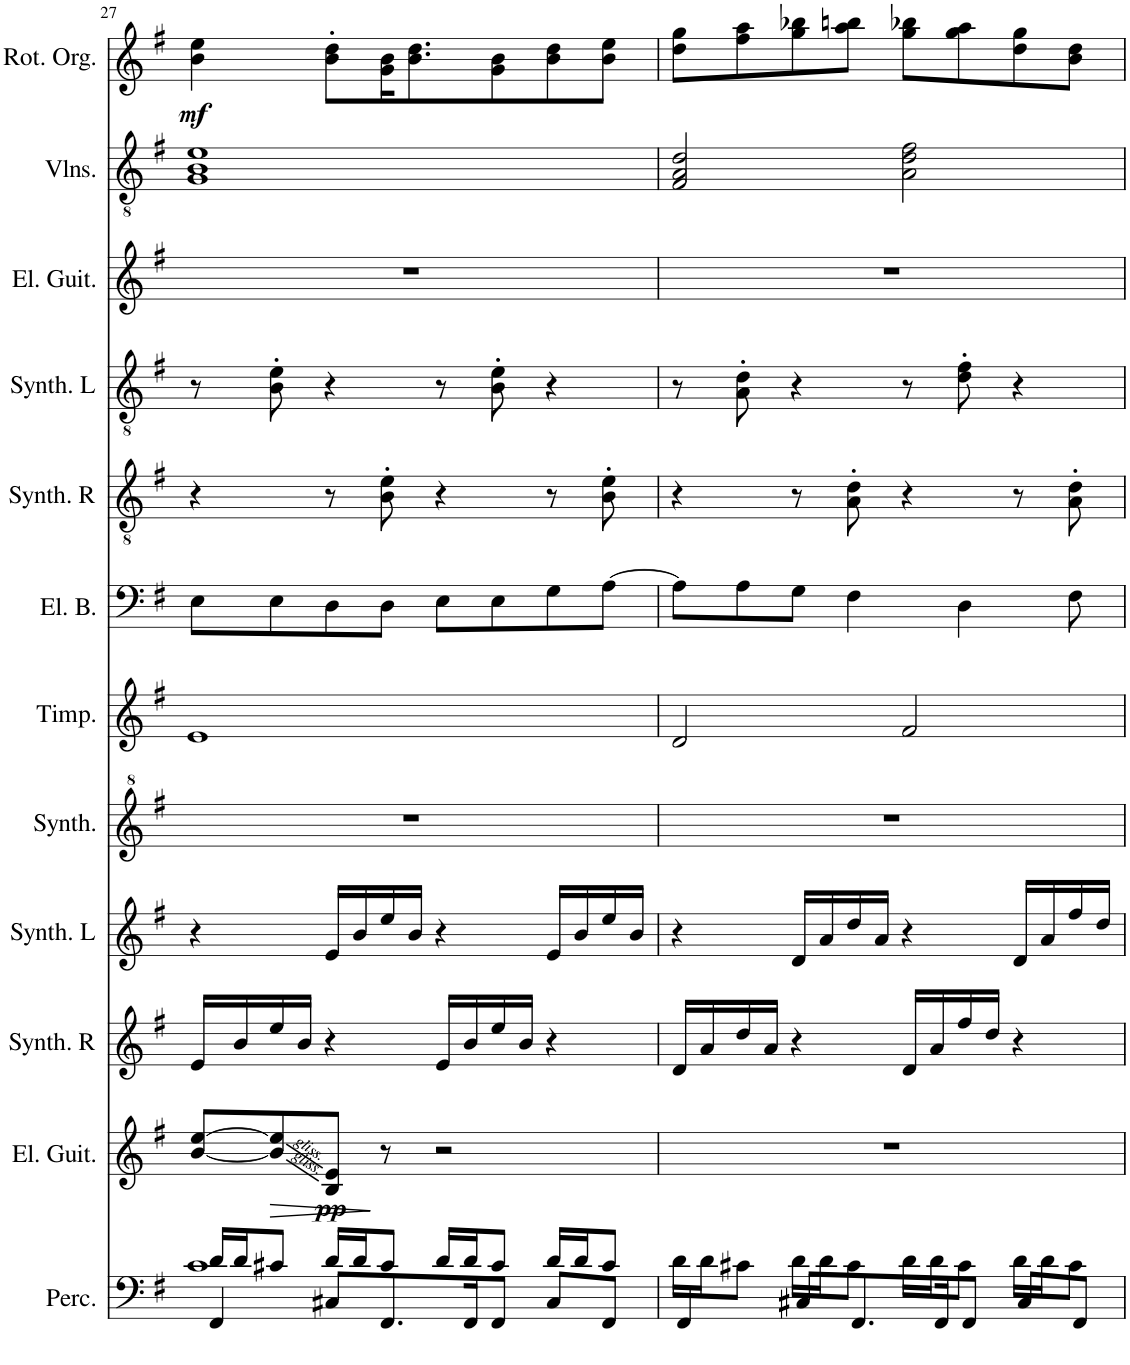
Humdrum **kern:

**kern	**kern	**dynam	**kern	**kern	**kern	**kern	**kern	**kern	**kern	**kern	**kern	**kern	**dynam
*part12	*part11	*part11	*part10	*part9	*part8	*part7	*part6	*part5	*part4	*part3	*part2	*part1	*part1
*staff12	*staff11	*staff11	*staff10	*staff9	*staff8	*staff7	*staff6	*staff5	*staff4	*staff3	*staff2	*staff1	*staff1
*I"パーカッション	*I"エレキギター	*	*I"矩形波 R	*I"矩形波 L	*I"正弦波	*I"ティンパニ	*I"エレキベース	*I"矩形波 R	*I"矩形波 L	*I"エレキギター	*I"ヴァイオリン	*I"ロータリーオルガン	*
!!LO:PB:g=z
*clefF4	*clefG2	*	*clefG2	*clefG2	*clefG^2	*clefG2	*clefF4	*clefGv2	*clefGv2	*clefG2	*clefGv2	*clefG2	*
*k[f#]	*k[f#]	*	*k[f#]	*k[f#]	*k[f#]	*k[f#]	*k[f#]	*k[f#]	*k[f#]	*k[f#]	*k[f#]	*k[f#]	*
*M4/4	*M4/4	*	*M4/4	*M4/4	*M4/4	*M4/4	*M4/4	*M4/4	*M4/4	*M4/4	*M4/4	*M4/4	*
=27	=27	=27	=27	=27	=27	=27	=27	=27	=27	=27	=27	=27	=27
*^	*	*	*	*	*	*	*	*	*	*	*	*	*
*	*^	*	*	*	*	*	*	*	*	*	*	*	*	*
!	!	!	!	!	!	!	!	!	!	!	!	!	!	!	!LO:DY:b
4FF#/	1c	16d/LL	[8b/ [8ee/L	.	16e/LL	4r	1r	1e	8E\L	4r	8r	1r	1G 1B 1e	4b\ 4ee\	mf
.	.	16d/J	.	.	16b/	.	.	.	.	.	.	.	.	.	.
!	!	!	!	!LO:HP:b	!	!	!	!	!	!	!	!	!	!	!
.	.	8c#X/J	8b/] 8ee/]	>	16ee/	.	.	.	8E\	.	8B\' 8e\'	.	.	.	.
.	.	.	.	.	16b/JJ	.	.	.	.	.	.	.	.	.	.
!	!	!	!	!LO:DY:b	!	!	!	!	!	!	!	!	!	!	!
8C#X/L	.	16d/LL	8B/ 8e/J	pp	4r	16e/LL	.	.	8D\	8r	4r	.	.	8b\' 8dd\'L	.
.	.	16d/J	.	.	.	16b/	.	.	.	.	.	.	.	.	.
8.FF#/	.	8c#/J	8r	]	.	16ee/	.	.	8D\J	8B\' 8e\'	.	.	.	16g\ 16b\K	.
.	.	.	.	.	.	16b/JJ	.	.	.	.	.	.	.	8.b\ 8.dd\	.
.	.	16d/LL	2r	.	16e/LL	4r	.	.	8E\L	4r	8r	.	.	.	.
16FF#/K	.	16d/J	.	.	16b/	.	.	.	.	.	.	.	.	.	.
8FF#/J	.	8c#/J	.	.	16ee/	.	.	.	8E\	.	8B\' 8e\'	.	.	8g\ 8b\	.
.	.	.	.	.	16b/JJ	.	.	.	.	.	.	.	.	.	.
8C#/L	.	16d/LL	.	.	4r	16e/LL	.	.	8G\	8r	4r	.	.	8b\ 8dd\	.
.	.	16d/J	.	.	.	16b/	.	.	.	.	.	.	.	.	.
8FF#/J	.	8c#/J	.	.	.	16ee/	.	.	[8A\J	8B\' 8e\'	.	.	.	8b\ 8ee\J	.
.	.	.	.	.	.	16b/JJ	.	.	.	.	.	.	.	.	.
*	*v	*v	*	*	*	*	*	*	*	*	*	*	*	*	*
=28	=28	=28	=28	=28	=28	=28	=28	=28	=28	=28	=28	=28	=28	=28
4FF#/	16d\LL	1r	.	16d/LL	4r	1r	2d/	8A\L]	4r	8r	1r	2F#/ 2A/ 2d/	8dd\ 8gg\L	.
.	16d\J	.	.	16a/	.	.	.	.	.	.	.	.	.	.
.	8c#X\J	.	.	16dd/	.	.	.	8A\	.	8A\' 8d\'	.	.	8ff#\ 8aa\	.
.	.	.	.	16a/JJ	.	.	.	.	.	.	.	.	.	.
8C#X/L	16d\LL	.	.	4r	16d/LL	.	.	8G\J	8r	4r	.	.	8gg\ 8bb-X\	.
.	16d\J	.	.	.	16a/	.	.	.	.	.	.	.	.	.
8.FF#/	8c#\J	.	.	.	16dd/	.	.	4F#\	8A\' 8d\'	.	.	.	8aa\ 8bbn\J	.
.	.	.	.	.	16a/JJ	.	.	.	.	.	.	.	.	.
.	16d\LL	.	.	16d/LL	4r	.	2f#/	.	4r	8r	.	2A\ 2d\ 2f#\	8gg\ 8bb-X\L	.
16FF#/K	16d\J	.	.	16a/	.	.	.	.	.	.	.	.	.	.
8FF#/J	8c#\J	.	.	16ff#/	.	.	.	4D\	.	8d\' 8f#\'	.	.	8gg\ 8aa\	.
.	.	.	.	16dd/JJ	.	.	.	.	.	.	.	.	.	.
8C#/L	16d\LL	.	.	4r	16d/LL	.	.	.	8r	4r	.	.	8dd\ 8gg\	.
.	16d\J	.	.	.	16a/	.	.	.	.	.	.	.	.	.
8FF#/J	8c#\J	.	.	.	16ff#/	.	.	8F#\	8A\' 8d\'	.	.	.	8b\ 8dd\J	.
.	.	.	.	.	16dd/JJ	.	.	.	.	.	.	.	.	.
*v	*v	*	*	*	*	*	*	*	*	*	*	*	*	*
=	=	=	=	=	=	=	=	=	=	=	=	=	=
*-	*-	*-	*-	*-	*-	*-	*-	*-	*-	*-	*-	*-	*-
